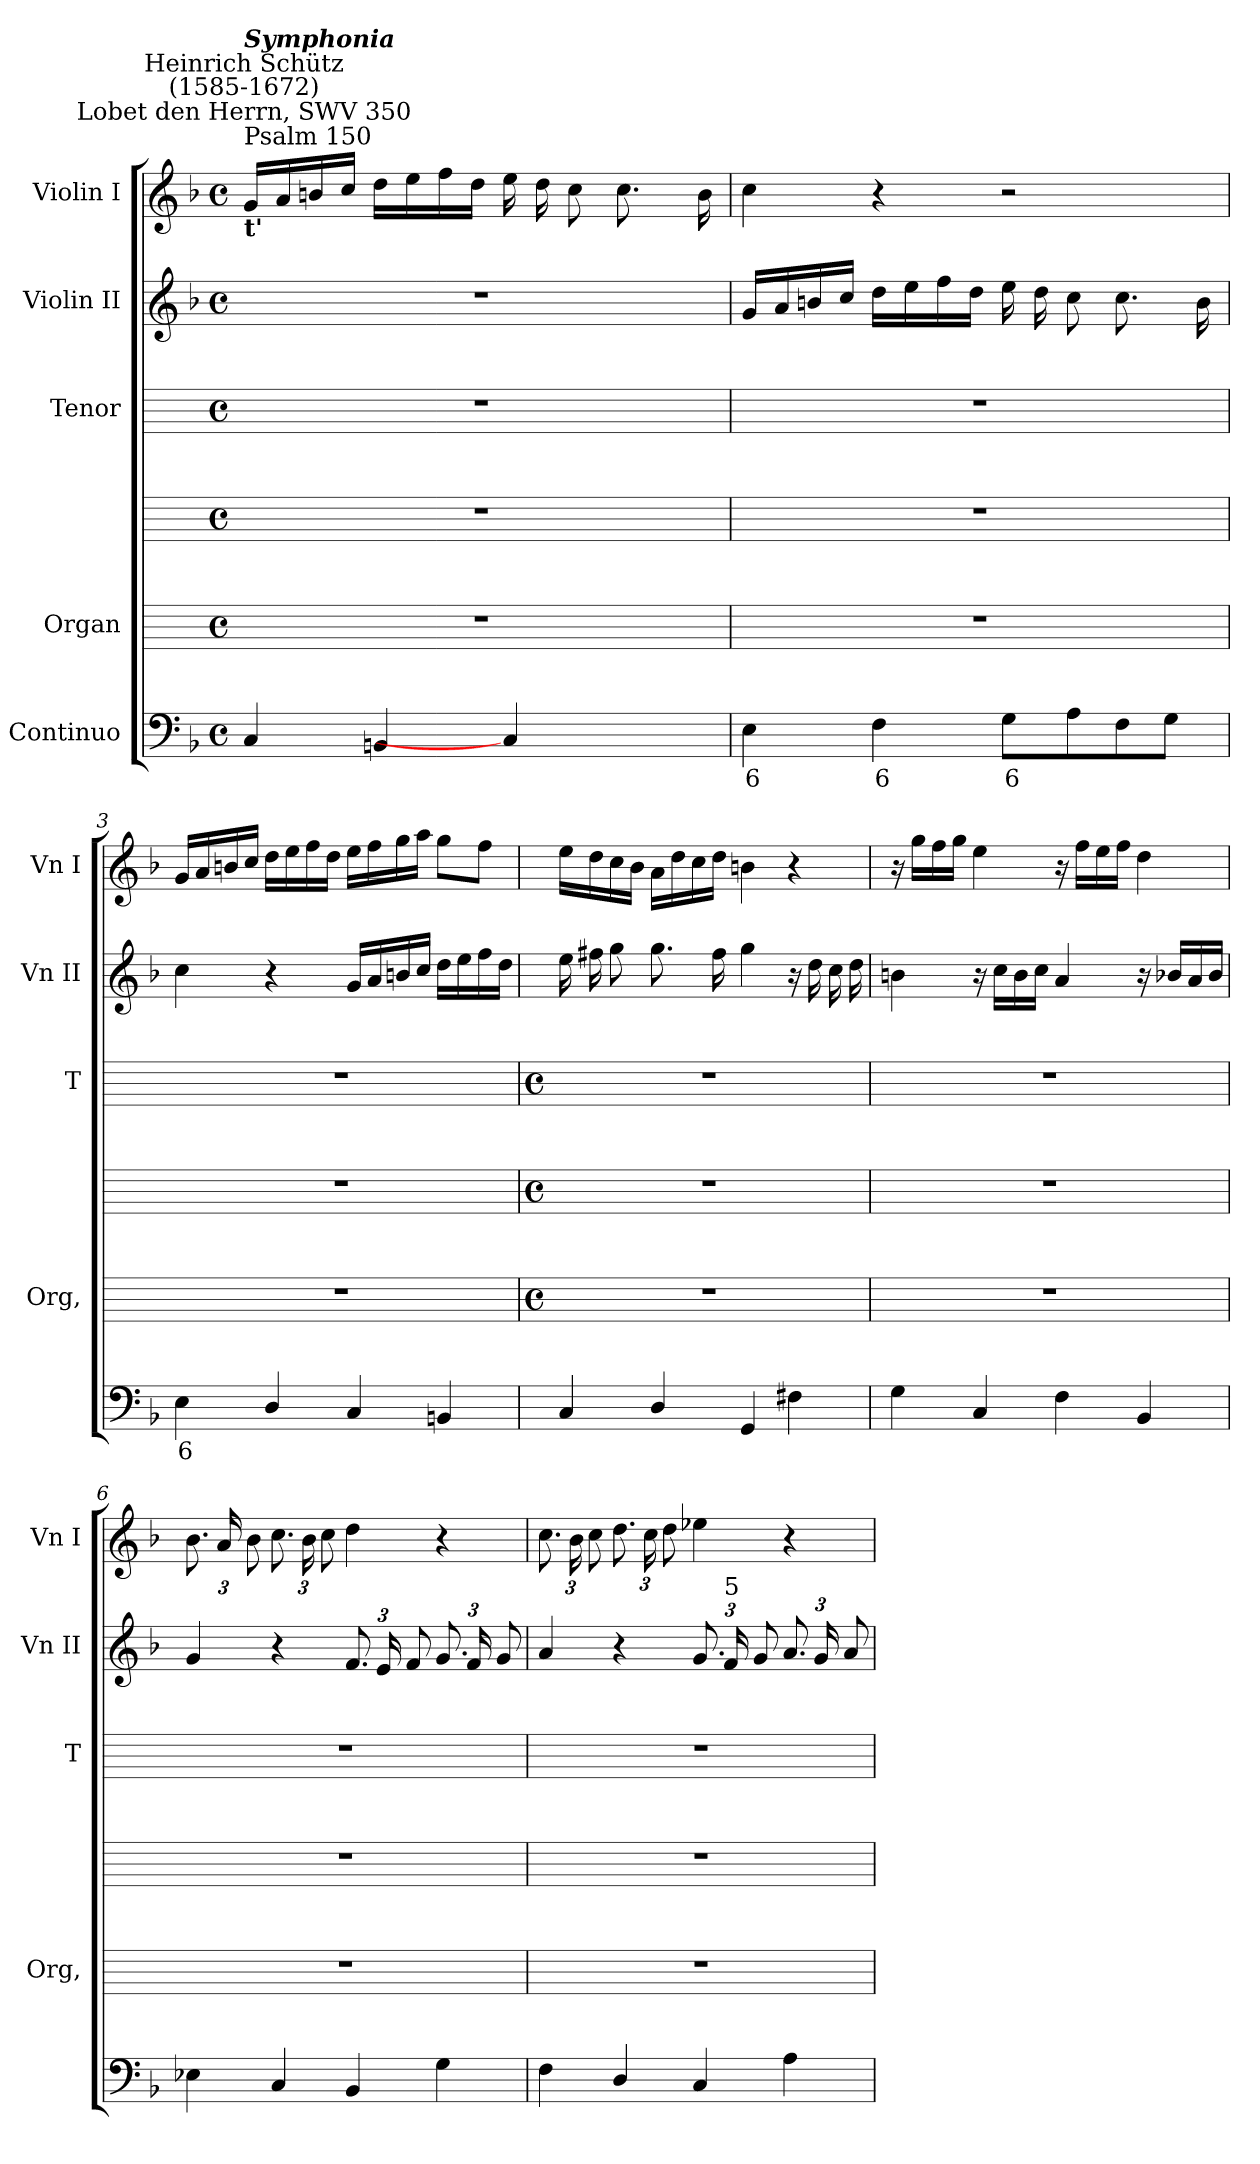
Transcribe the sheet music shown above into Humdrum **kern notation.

**kern	**text	**kern	**kern	**kern	**kern	**kern
*part5	*part5	*part4	*part4	*part3	*part2	*part1
*staff6	*staff6	*staff5	*staff4	*staff3	*staff2	*staff1
*I"Continuo	*	*I"Organ	*	*I"Tenor	*I"Violin II	*I"Violin I
*	*	*I'Org,	*	*I'T	*I'Vn II	*I'Vn I
*clefF4	*	*	*	*	*clefG2	*clefG2
*k[b-]	*	*	*	*	*k[b-]	*k[b-]
*F:	*	*	*	*	*F:	*F:
*M4/4	*	*M4/4	*M4/4	*M4/4	*M4/4	*M4/4
*met(c)	*	*met(c)	*met(c)	*met(c)	*met(c)	*met(c)
=1	=1	=1	=1	=1	=1	=1
!	!	!	!	!	!	!LO:TX:b:B:t=t'
!	!	!	!	!	!	!LO:TX:a:t=Psalm 150
!	!	!	!	!	!	!LO:TX:a:cj:t=Lobet den Herrn, SWV 350
!	!	!	!	!	!	!LO:TX:a:cj:t=Heinrich Schütz\n(1585-1672)
!	!	!	!	!	!	!LO:TX:a:Bi:t=Symphonia
4C	.	1r	1r	1r	1r	16gLL
.	.	.	.	.	.	16a
.	.	.	.	.	.	16bn
.	.	.	.	.	.	16ccJJ
4BBn	.	.	.	.	.	16ddLL
.	.	.	.	.	.	16ee
.	.	.	.	.	.	16ff
.	.	.	.	.	.	16ddJJ
4C]	.	.	.	.	.	16eeLL
.	.	.	.	.	.	16dd
.	.	.	.	.	.	8ccJ
!	!LO:LY:b	!	!	!	!	!
[8GLyy	4	.	.	.	.	8.ccL
8GJyy]	.	.	.	.	.	.
.	.	.	.	.	.	16bJ
=2	=2	=2	=2	=2	=2	=2
!	!LO:LY:b	!	!	!	!	!
4E	6	1r	1r	1r	16gLL	4cc
.	.	.	.	.	16a	.
.	.	.	.	.	16bn	.
.	.	.	.	.	16ccJJ	.
!	!LO:LY:b	!	!	!	!	!
4F	6	.	.	.	16ddLL	4r
.	.	.	.	.	16ee	.
.	.	.	.	.	16ff	.
.	.	.	.	.	16ddJJ	.
!	!LO:LY:b	!	!	!	!	!
8GL	6	.	.	.	16eeLL	2r
.	.	.	.	.	16dd	.
8A	.	.	.	.	8ccJ	.
8F	.	.	.	.	8.ccL	.
8GJ	.	.	.	.	.	.
.	.	.	.	.	16bJ	.
=3	=3	=3	=3	=3	=3	=3
!	!LO:LY:b	!	!	!	!	!
4E	6	1r	1r	1r	4cc	16gLL
.	.	.	.	.	.	16a
.	.	.	.	.	.	16bn
.	.	.	.	.	.	16ccJJ
4D/	.	.	.	.	4r	16ddLL
.	.	.	.	.	.	16ee
.	.	.	.	.	.	16ff
.	.	.	.	.	.	16ddJJ
4C	.	.	.	.	16gLL	16eeLL
.	.	.	.	.	16a	16ff
.	.	.	.	.	16bn	16gg
.	.	.	.	.	16ccJJ	16aaJJ
4BBn	.	.	.	.	16ddLL	8ggL
.	.	.	.	.	16ee	.
.	.	.	.	.	16ff	8ffJ
.	.	.	.	.	16ddJJ	.
!!LO:LB:g=z
=4	=4	=4	=4	=4	=4	=4
*	*	*M4/4	*M4/4	*M4/4	*	*
*	*	*met(c)	*met(c)	*met(c)	*	*
4C	.	1r	1r	1r	16eeLL	16eeLL
.	.	.	.	.	16ff#X	16dd
.	.	.	.	.	8ggJ	16cc
.	.	.	.	.	.	16b-JJ
4D/	.	.	.	.	8.ggL	16aLL
.	.	.	.	.	.	16dd
.	.	.	.	.	.	16cc
.	.	.	.	.	16ff#J	16ddJJ
4GG	.	.	.	.	4gg	4bn
4F#X	.	.	.	.	16r	4r
.	.	.	.	.	16ddLL	.
.	.	.	.	.	16cc	.
.	.	.	.	.	16ddJJ	.
=5	=5	=5	=5	=5	=5	=5
4G	.	1r	1r	1r	4bn	16r
.	.	.	.	.	.	16ggLL
.	.	.	.	.	.	16ff
.	.	.	.	.	.	16ggJJ
4C	.	.	.	.	16r	4ee
.	.	.	.	.	16ccLL	.
.	.	.	.	.	16b	.
.	.	.	.	.	16ccJJ	.
4F	.	.	.	.	4a	16r
.	.	.	.	.	.	16ffLL
.	.	.	.	.	.	16ee
.	.	.	.	.	.	16ffJJ
4BB-	.	.	.	.	16r	4dd
.	.	.	.	.	16b-XLL	.
.	.	.	.	.	16a	.
.	.	.	.	.	16b-JJ	.
=6	=6	=6	=6	=6	=6	=6
4E-X	.	1r	1r	1r	4g	12.b-L
.	.	.	.	.	.	24aL
.	.	.	.	.	.	12b-J
4C	.	.	.	.	4r	12.ccL
.	.	.	.	.	.	24b-L
.	.	.	.	.	.	12ccJ
4BB-	.	.	.	.	12.fL	4dd
.	.	.	.	.	24eL	.
.	.	.	.	.	12fJ	.
4G	.	.	.	.	12.gL	4r
.	.	.	.	.	24fL	.
.	.	.	.	.	12gJ	.
=7	=7	=7	=7	=7	=7	=7
4F	.	1r	1r	1r	4a	12.ccL
.	.	.	.	.	.	24b-L
.	.	.	.	.	.	12ccJ
4D/	.	.	.	.	4r	12.ddL
.	.	.	.	.	.	24ccL
.	.	.	.	.	.	12ddJ
4C	.	.	.	.	12.gL	4ee-X
!	!	!	!	!	!LO:TX:a:t=5	!
.	.	.	.	.	24fL	.
.	.	.	.	.	12gJ	.
4A	.	.	.	.	12.aL	4r
.	.	.	.	.	24gL	.
.	.	.	.	.	12aJ	.
=	=	=	=	=	=	=
*-	*-	*-	*-	*-	*-	*-
